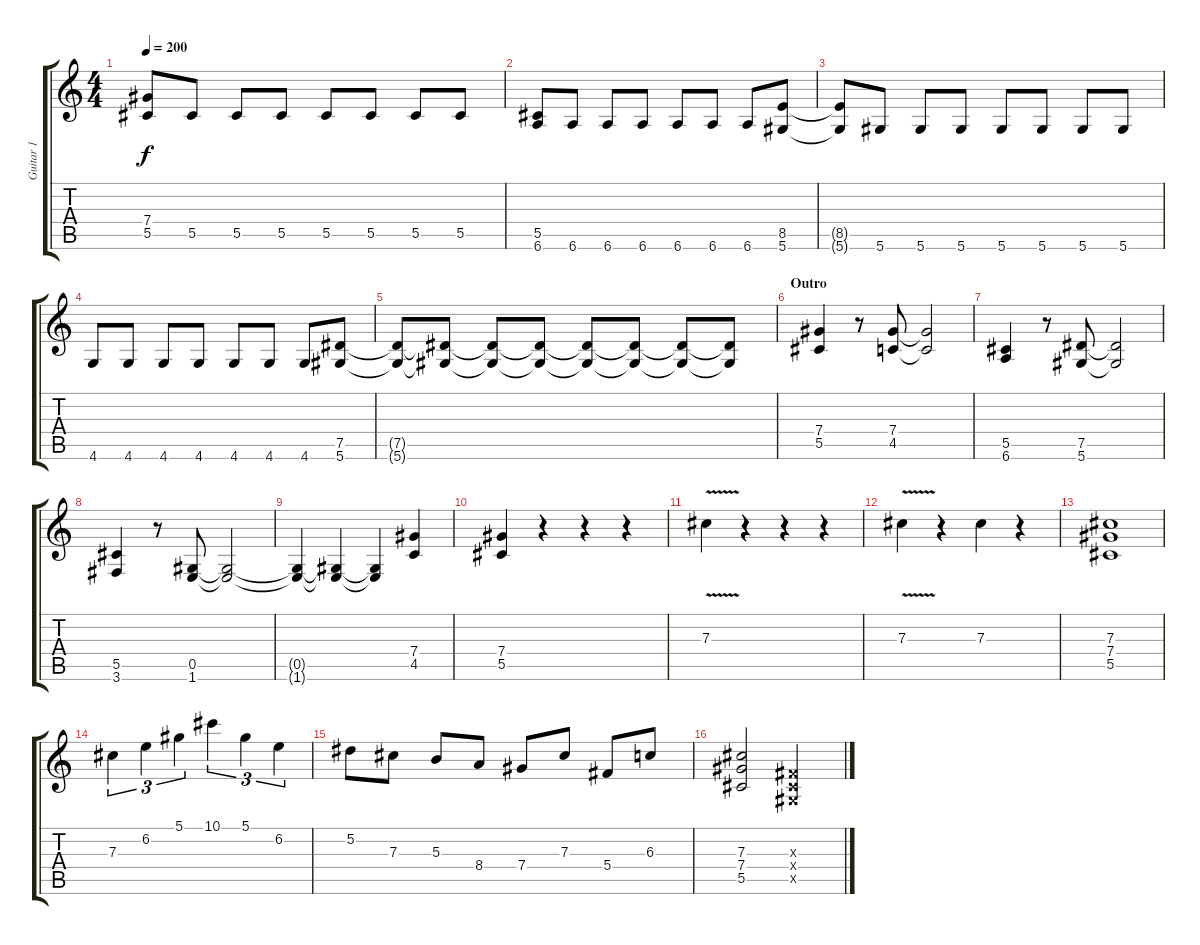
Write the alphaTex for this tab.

\track ("Guitar 1" "Guitar 1") {instrument distortionguitar}
\staff {score tabs}
\tuning (Eb4 Bb3 Gb3 Db3 Ab2 Eb2) {hide}
\ts (4 4)
\tempo 200
\clef g2
\ks c
(7.4{t} 5.5{t}).8{dy f} 5.5.8 5.5.8 5.5.8 5.5.8 5.5.8 5.5.8 5.5.8 |
(5.5 6.6).8 6.6.8 6.6.8 6.6.8 6.6.8 6.6.8 6.6.8 (8.5 5.6).8 |
(8.5{t} 5.6{t}).8 5.6.8 5.6.8 5.6.8 5.6.8 5.6.8 5.6.8 5.6.8 |
4.6.8 4.6.8 4.6.8 4.6.8 4.6.8 4.6.8 4.6.8 (7.5 5.6).8 |
(7.5{t} 5.6{t}).8 (7.5{t} 5.6{t}).8 (7.5{t} 5.6{t}).8 (7.5{t} 5.6{t}).8 (7.5{t} 5.6{t}).8 (7.5{t} 5.6{t}).8 (7.5{t} 5.6{t}).8 (7.5{t} 5.6{t}).8 |
\section ("" "Outro")
(7.4 5.5).4 r.8 (7.4 4.5).8 (7.4{t} 4.5{t}).2 |
(5.5 6.6).4 r.8 (7.5 5.6).8 (7.5{t} 5.6{t}).2 |
(5.5 3.6).4 r.8 (0.5 1.6).8 (0.5{t} 1.6{t}).2 |
(0.5{t} 1.6{t}).4 (0.5{t} 1.6{t}).4 (0.5{t} 1.6{t}).4 (7.4 4.5).4 |
(7.4 5.5).4 r.4 r.4 r.4 |
7.3{v}.4 r.4 r.4 r.4 |
7.3{v}.4 r.4 7.3.4 r.4 |
(7.3 7.4 5.5).1 |
7.3.4{tu (3 2)} 6.2.4{tu (3 2)} 5.1.4{tu (3 2)} 10.1.4{tu (3 2)} 5.1.4{tu (3 2)} 6.2.4{tu (3 2)} |
5.2.8 7.3.8 5.3.8 8.4.8 7.4.8 7.3.8 5.4.8 6.3.8 |
(7.3 7.4 5.5).2 (0.3{x} 0.4{x} 0.5{x}).2
